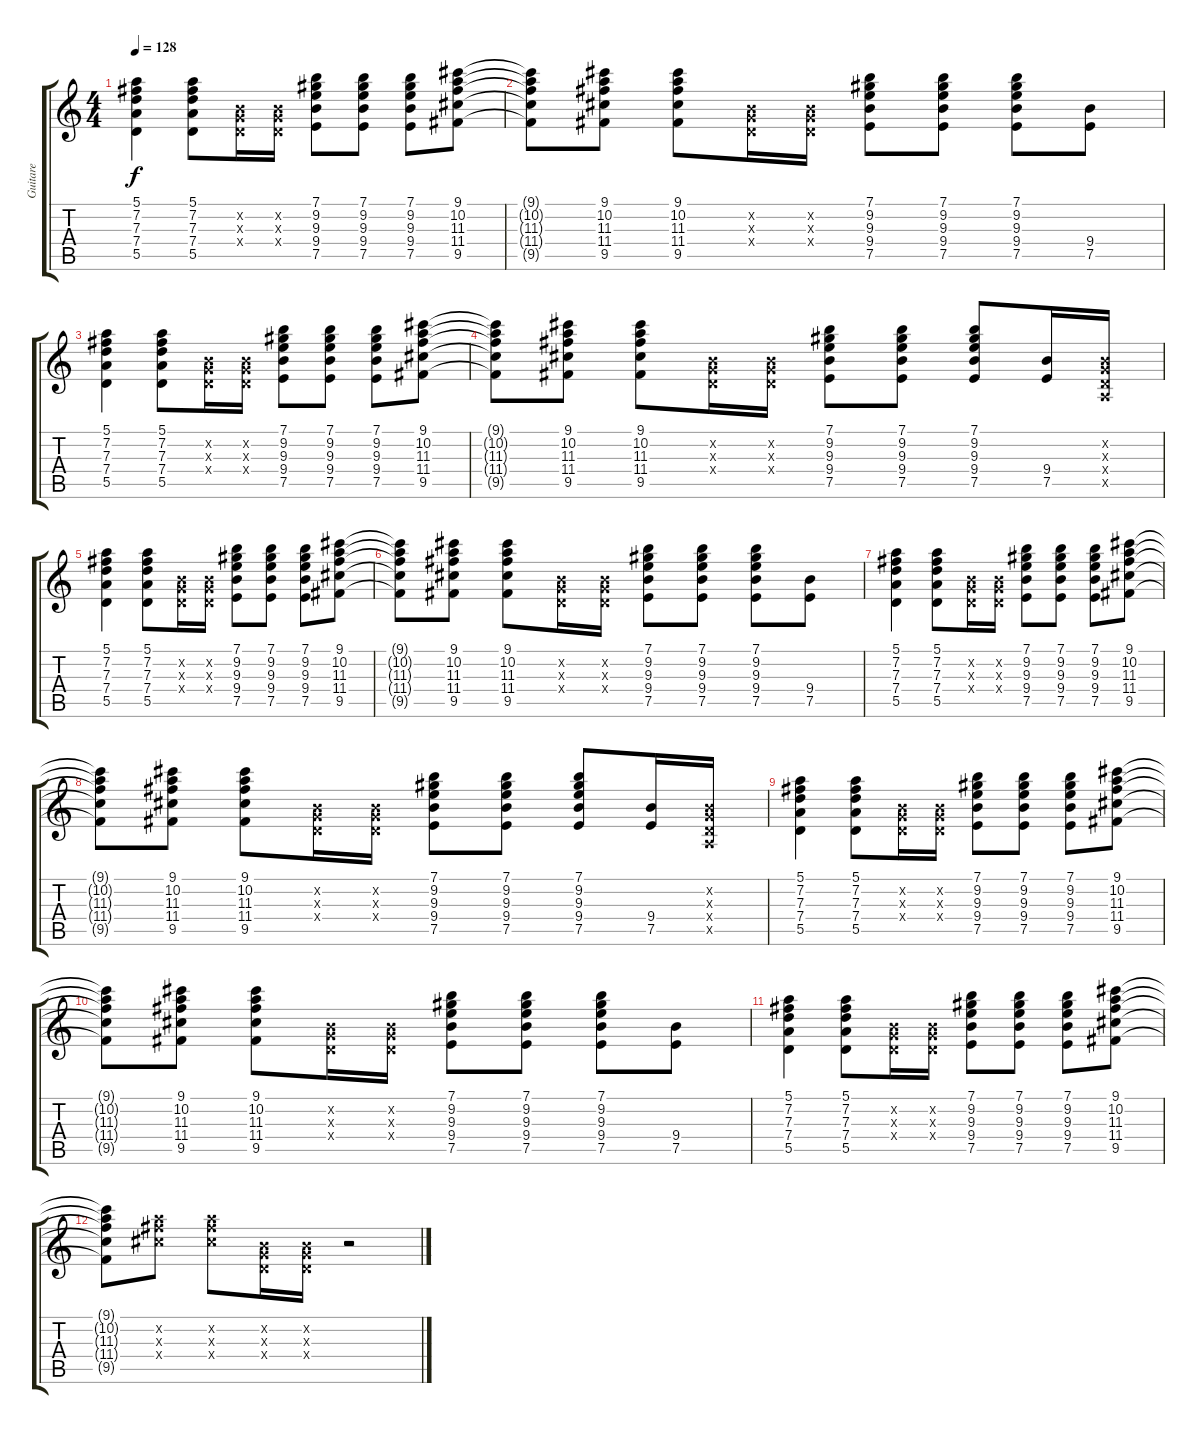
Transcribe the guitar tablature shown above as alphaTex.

\track ("Guitare" "Guitare") {instrument electricguitarclean}
\staff {score tabs}
\tuning (E4 B3 G3 D3 A2 E2) {hide}
\ts (4 4)
\tempo 128
\clef g2
\ks c
(5.1 7.2 7.3 7.4 5.5).4{dy f instrument electricguitarclean} (5.1 7.2 7.3 7.4 5.5).8 (0.2{x} 0.3{x} 0.4{x}).16 (0.2{x} 0.3{x} 0.4{x}).16 (7.1 9.2 9.3 9.4 7.5).8 (7.1 9.2 9.3 9.4 7.5).8 (7.1 9.2 9.3 9.4 7.5).8 (9.1 10.2 11.3 11.4 9.5).8 |
(9.1{t} 10.2{t} 11.3{t} 11.4{t} 9.5{t}).8 (9.1 10.2 11.3 11.4 9.5).8 (9.1 10.2 11.3 11.4 9.5).8 (0.2{x} 0.3{x} 0.4{x}).16 (0.2{x} 0.3{x} 0.4{x}).16 (7.1 9.2 9.3 9.4 7.5).8 (7.1 9.2 9.3 9.4 7.5).8 (7.1 9.2 9.3 9.4 7.5).8 (9.4 7.5).8 |
(5.1 7.2 7.3 7.4 5.5).4 (5.1 7.2 7.3 7.4 5.5).8 (0.2{x} 0.3{x} 0.4{x}).16 (0.2{x} 0.3{x} 0.4{x}).16 (7.1 9.2 9.3 9.4 7.5).8 (7.1 9.2 9.3 9.4 7.5).8 (7.1 9.2 9.3 9.4 7.5).8 (9.1 10.2 11.3 11.4 9.5).8 |
(9.1{t} 10.2{t} 11.3{t} 11.4{t} 9.5{t}).8 (9.1 10.2 11.3 11.4 9.5).8 (9.1 10.2 11.3 11.4 9.5).8 (0.2{x} 0.3{x} 0.4{x}).16 (0.2{x} 0.3{x} 0.4{x}).16 (7.1 9.2 9.3 9.4 7.5).8 (7.1 9.2 9.3 9.4 7.5).8 (7.1 9.2 9.3 9.4 7.5).8 (9.4 7.5).16 (0.2{x} 0.3{x} 0.4{x} 0.5{x}).16 |
(5.1 7.2 7.3 7.4 5.5).4 (5.1 7.2 7.3 7.4 5.5).8 (0.2{x} 0.3{x} 0.4{x}).16 (0.2{x} 0.3{x} 0.4{x}).16 (7.1 9.2 9.3 9.4 7.5).8 (7.1 9.2 9.3 9.4 7.5).8 (7.1 9.2 9.3 9.4 7.5).8 (9.1 10.2 11.3 11.4 9.5).8 |
(9.1{t} 10.2{t} 11.3{t} 11.4{t} 9.5{t}).8 (9.1 10.2 11.3 11.4 9.5).8 (9.1 10.2 11.3 11.4 9.5).8 (0.2{x} 0.3{x} 0.4{x}).16 (0.2{x} 0.3{x} 0.4{x}).16 (7.1 9.2 9.3 9.4 7.5).8 (7.1 9.2 9.3 9.4 7.5).8 (7.1 9.2 9.3 9.4 7.5).8 (9.4 7.5).8 |
(5.1 7.2 7.3 7.4 5.5).4 (5.1 7.2 7.3 7.4 5.5).8 (0.2{x} 0.3{x} 0.4{x}).16 (0.2{x} 0.3{x} 0.4{x}).16 (7.1 9.2 9.3 9.4 7.5).8 (7.1 9.2 9.3 9.4 7.5).8 (7.1 9.2 9.3 9.4 7.5).8 (9.1 10.2 11.3 11.4 9.5).8 |
(9.1{t} 10.2{t} 11.3{t} 11.4{t} 9.5{t}).8 (9.1 10.2 11.3 11.4 9.5).8 (9.1 10.2 11.3 11.4 9.5).8 (0.2{x} 0.3{x} 0.4{x}).16 (0.2{x} 0.3{x} 0.4{x}).16 (7.1 9.2 9.3 9.4 7.5).8 (7.1 9.2 9.3 9.4 7.5).8 (7.1 9.2 9.3 9.4 7.5).8 (9.4 7.5).16 (0.2{x} 0.3{x} 0.4{x} 0.5{x}).16 |
(5.1 7.2 7.3 7.4 5.5).4 (5.1 7.2 7.3 7.4 5.5).8 (0.2{x} 0.3{x} 0.4{x}).16 (0.2{x} 0.3{x} 0.4{x}).16 (7.1 9.2 9.3 9.4 7.5).8 (7.1 9.2 9.3 9.4 7.5).8 (7.1 9.2 9.3 9.4 7.5).8 (9.1 10.2 11.3 11.4 9.5).8 |
(9.1{t} 10.2{t} 11.3{t} 11.4{t} 9.5{t}).8 (9.1 10.2 11.3 11.4 9.5).8 (9.1 10.2 11.3 11.4 9.5).8 (0.2{x} 0.3{x} 0.4{x}).16 (0.2{x} 0.3{x} 0.4{x}).16 (7.1 9.2 9.3 9.4 7.5).8 (7.1 9.2 9.3 9.4 7.5).8 (7.1 9.2 9.3 9.4 7.5).8 (9.4 7.5).8 |
(5.1 7.2 7.3 7.4 5.5).4 (5.1 7.2 7.3 7.4 5.5).8 (0.2{x} 0.3{x} 0.4{x}).16 (0.2{x} 0.3{x} 0.4{x}).16 (7.1 9.2 9.3 9.4 7.5).8 (7.1 9.2 9.3 9.4 7.5).8 (7.1 9.2 9.3 9.4 7.5).8 (9.1 10.2 11.3 11.4 9.5).8 |
(9.1{t} 10.2{t} 11.3{t} 11.4{t} 9.5{t}).8 (10.2{x} 11.3{x} 11.4{x}).8 (10.2{x} 11.3{x} 11.4{x}).8 (0.2{x} 0.3{x} 0.4{x}).16 (0.2{x} 0.3{x} 0.4{x}).16 r.2
